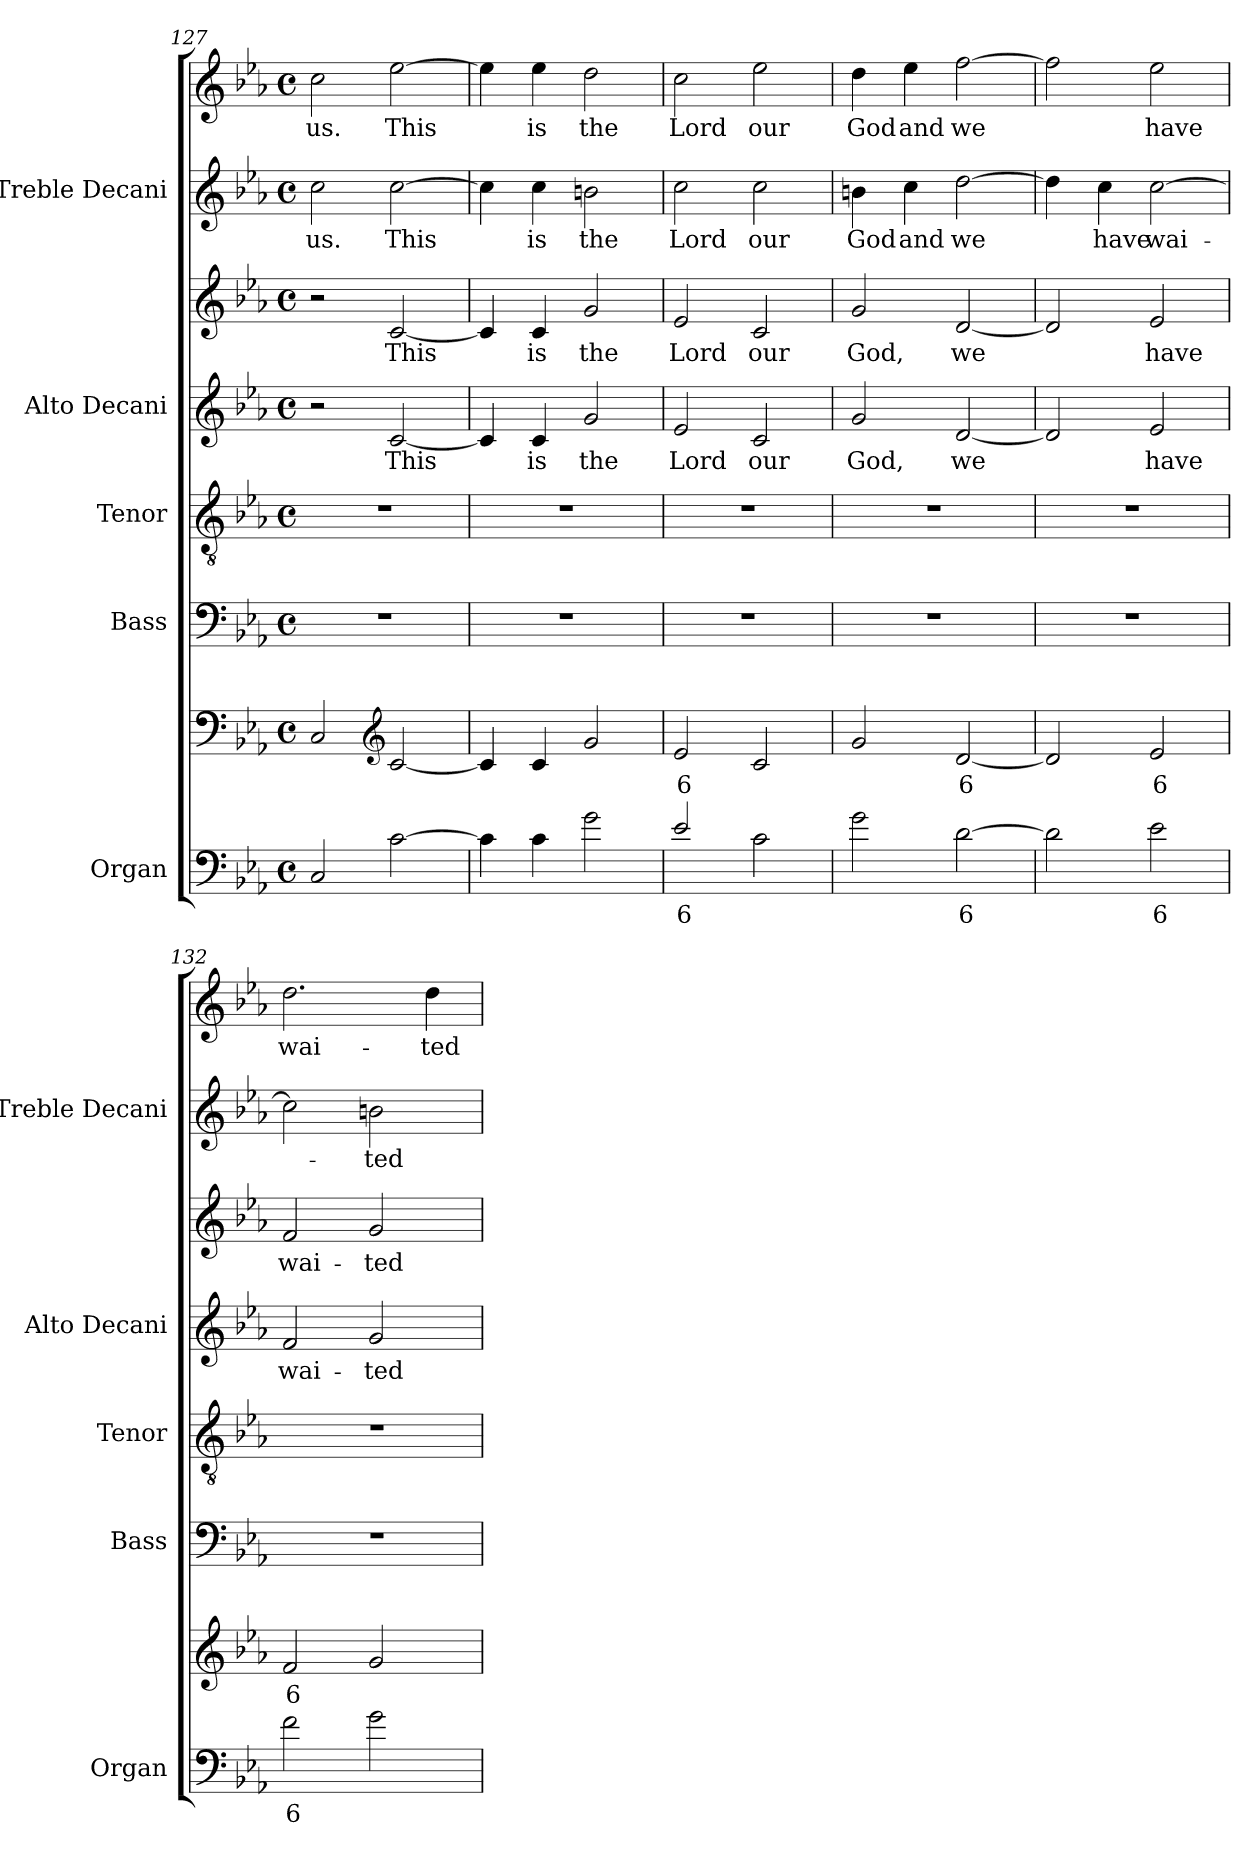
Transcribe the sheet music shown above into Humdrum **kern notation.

**kern	**text	**kern	**text	**kern	**kern	**kern	**text	**kern	**text	**kern	**text	**kern	**text
*part5	*part5	*part5	*part5	*part4	*part3	*part2	*part2	*part2	*part2	*part1	*part1	*part1	*part1
*staff8	*staff8	*staff7	*staff7	*staff6	*staff5	*staff4	*staff4	*staff3	*staff3	*staff2	*staff2	*staff1	*staff1
*I"Organ	*	*	*	*I"Bass	*I"Tenor	*I"Alto Decani	*	*	*	*I"Treble Decani	*	*	*
*I'Organ	*	*	*	*I'Bass	*I'Tenor	*I'Alto Decani	*	*	*	*I'Treble Decani	*	*	*
*clefF4	*	*clefF4	*	*clefF4	*clefGv2	*clefG2	*	*clefG2	*	*clefG2	*	*clefG2	*
*k[b-e-a-]	*	*k[b-e-a-]	*	*k[b-e-a-]	*k[b-e-a-]	*k[b-e-a-]	*	*k[b-e-a-]	*	*k[b-e-a-]	*	*k[b-e-a-]	*
*E-:	*	*E-:	*	*E-:	*E-:	*E-:	*	*E-:	*	*E-:	*	*E-:	*
*M4/4	*	*M4/4	*	*M4/4	*M4/4	*M4/4	*	*M4/4	*	*M4/4	*	*M4/4	*
*met(c)	*	*met(c)	*	*met(c)	*met(c)	*met(c)	*	*met(c)	*	*met(c)	*	*met(c)	*
=127	=127	=127	=127	=127	=127	=127	=127	=127	=127	=127	=127	=127	=127
!	!	!	!	!	!	!	!	!	!	!	!LO:LY:b	!	!LO:LY:b
2C	.	2C	.	1r	1r	2r	.	2r	.	2cc	us.	2cc	us.
*	*	*clefG2	*	*	*	*	*	*	*	*	*	*	*
!	!	!	!	!	!	!	!LO:LY:b	!	!LO:LY:b	!	!LO:LY:b	!	!LO:LY:b
[2c	.	[2c	.	.	.	[2c	This	[2c	This	[2cc	This	[2ee-	This
=128	=128	=128	=128	=128	=128	=128	=128	=128	=128	=128	=128	=128	=128
4c]	.	4c]	.	1r	1r	4c]	.	4c]	.	4cc]	.	4ee-]	.
!	!	!	!	!	!	!	!LO:LY:b	!	!LO:LY:b	!	!LO:LY:b	!	!LO:LY:b
4c	.	4c	.	.	.	4c	is	4c	is	4cc	is	4ee-	is
!	!	!	!	!	!	!	!LO:LY:b	!	!LO:LY:b	!	!LO:LY:b	!	!LO:LY:b
2g	.	2g	.	.	.	2g	the	2g	the	2bn	the	2dd\	the
=129	=129	=129	=129	=129	=129	=129	=129	=129	=129	=129	=129	=129	=129
!	!LO:LY:b	!	!LO:LY:b	!	!	!	!LO:LY:b	!	!LO:LY:b	!	!LO:LY:b	!	!LO:LY:b
2e-/	6	2e-/	6	1r	1r	2e-	Lord	2e-	Lord	2cc	Lord	2cc	Lord
!	!	!	!	!	!	!	!LO:LY:b	!	!LO:LY:b	!	!LO:LY:b	!	!LO:LY:b
2c	.	2c	.	.	.	2c	our	2c	our	2cc	our	2ee-	our
=130	=130	=130	=130	=130	=130	=130	=130	=130	=130	=130	=130	=130	=130
!	!	!	!	!	!	!	!LO:LY:b	!	!LO:LY:b	!	!LO:LY:b	!	!LO:LY:b
2g	.	2g	.	1r	1r	2g	God,	2g	God,	4bn	God	4dd	God
!	!	!	!	!	!	!	!	!	!	!	!LO:LY:b	!	!LO:LY:b
.	.	.	.	.	.	.	.	.	.	4cc	and	4ee-	and
!	!LO:LY:b	!	!LO:LY:b	!	!	!	!LO:LY:b	!	!LO:LY:b	!	!LO:LY:b	!	!LO:LY:b
[2d	6	[2d	6	.	.	[2d	we	[2d	we	[2dd\	we	[2ff	we
=131	=131	=131	=131	=131	=131	=131	=131	=131	=131	=131	=131	=131	=131
2d]	.	2d]	.	1r	1r	2d]	.	2d]	.	4dd\]	.	2ff]	.
!	!	!	!	!	!	!	!	!	!	!	!LO:LY:b	!	!
.	.	.	.	.	.	.	.	.	.	4cc	have	.	.
!	!LO:LY:b	!	!LO:LY:b	!	!	!	!LO:LY:b	!	!LO:LY:b	!	!LO:LY:b	!	!LO:LY:b
2e-	6	2e-	6	.	.	2e-	have	2e-	have	[2cc	wai-	2ee-	have
=132	=132	=132	=132	=132	=132	=132	=132	=132	=132	=132	=132	=132	=132
!	!LO:LY:b	!	!LO:LY:b	!	!	!	!LO:LY:b	!	!LO:LY:b	!	!	!	!LO:LY:b
2f	6	2f	6	1r	1r	2f	wai-	2f	wai-	2cc]	.	2.dd	wai-
!	!	!	!	!	!	!	!LO:LY:b	!	!LO:LY:b	!	!LO:LY:b	!	!
2g	.	2g	.	.	.	2g	-ted	2g	-ted	2bn	ted	.	.
!	!	!	!	!	!	!	!	!	!	!	!	!	!LO:LY:b
.	.	.	.	.	.	.	.	.	.	.	.	4dd	-ted
=	=	=	=	=	=	=	=	=	=	=	=	=	=
*-	*-	*-	*-	*-	*-	*-	*-	*-	*-	*-	*-	*-	*-
